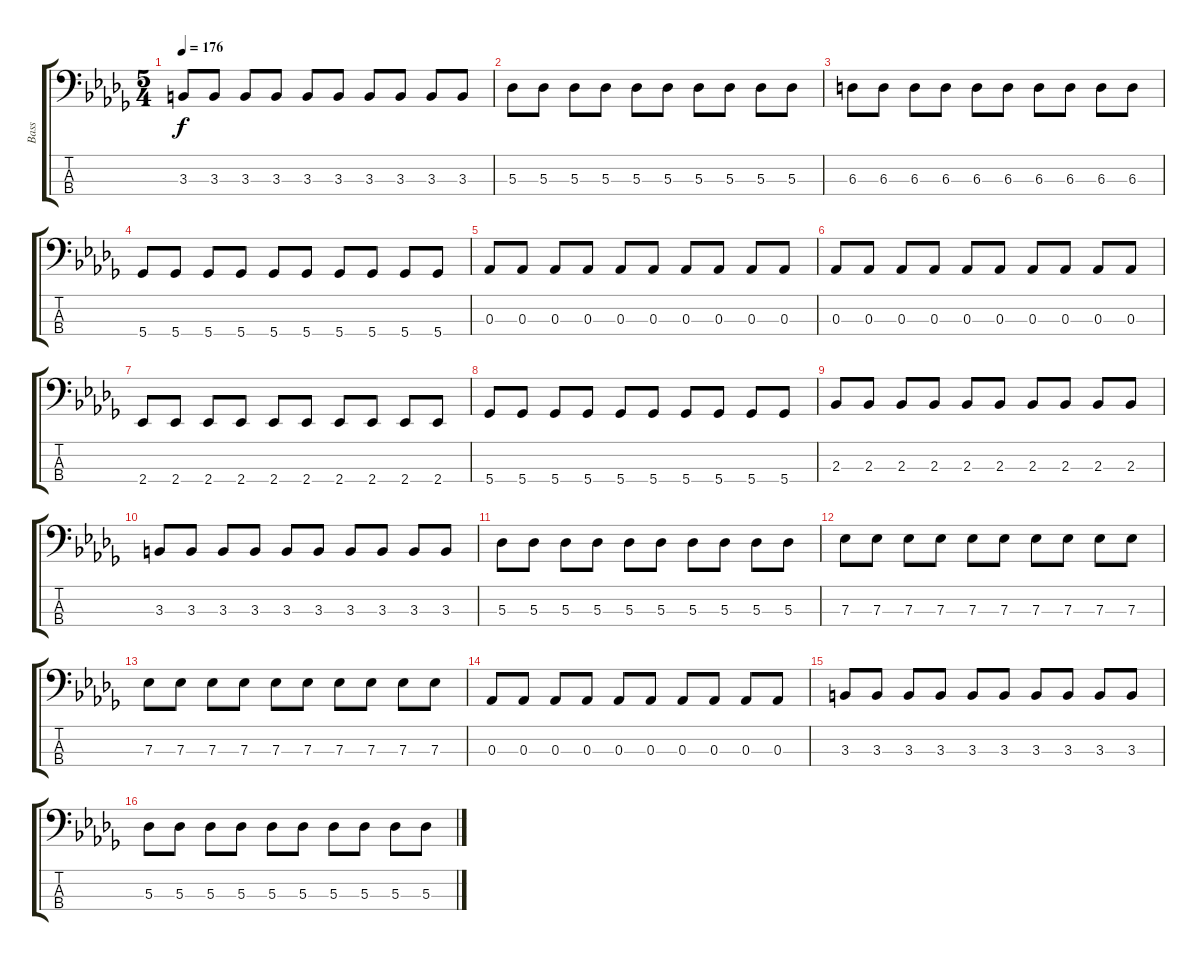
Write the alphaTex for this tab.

\track ("Bass" "Bass") {instrument electricbassfinger}
\staff {score tabs}
\tuning (Gb2 Db2 Ab1 Db1) {hide}
\ts (5 4)
\tempo 176
\clef f4
\ks db
3.3.8{dy f} 3.3.8 3.3.8 3.3.8 3.3.8 3.3.8 3.3.8 3.3.8 3.3.8 3.3.8 |
5.3.8 5.3.8 5.3.8 5.3.8 5.3.8 5.3.8 5.3.8 5.3.8 5.3.8 5.3.8 |
6.3.8 6.3.8 6.3.8 6.3.8 6.3.8 6.3.8 6.3.8 6.3.8 6.3.8 6.3.8 |
5.4.8 5.4.8 5.4.8 5.4.8 5.4.8 5.4.8 5.4.8 5.4.8 5.4.8 5.4.8 |
0.3.8 0.3.8 0.3.8 0.3.8 0.3.8 0.3.8 0.3.8 0.3.8 0.3.8 0.3.8 |
0.3.8 0.3.8 0.3.8 0.3.8 0.3.8 0.3.8 0.3.8 0.3.8 0.3.8 0.3.8 |
2.4.8 2.4.8 2.4.8 2.4.8 2.4.8 2.4.8 2.4.8 2.4.8 2.4.8 2.4.8 |
5.4.8 5.4.8 5.4.8 5.4.8 5.4.8 5.4.8 5.4.8 5.4.8 5.4.8 5.4.8 |
2.3.8 2.3.8 2.3.8 2.3.8 2.3.8 2.3.8 2.3.8 2.3.8 2.3.8 2.3.8 |
3.3.8 3.3.8 3.3.8 3.3.8 3.3.8 3.3.8 3.3.8 3.3.8 3.3.8 3.3.8 |
5.3.8 5.3.8 5.3.8 5.3.8 5.3.8 5.3.8 5.3.8 5.3.8 5.3.8 5.3.8 |
7.3.8 7.3.8 7.3.8 7.3.8 7.3.8 7.3.8 7.3.8 7.3.8 7.3.8 7.3.8 |
7.3.8 7.3.8 7.3.8 7.3.8 7.3.8 7.3.8 7.3.8 7.3.8 7.3.8 7.3.8 |
0.3.8 0.3.8 0.3.8 0.3.8 0.3.8 0.3.8 0.3.8 0.3.8 0.3.8 0.3.8 |
3.3.8 3.3.8 3.3.8 3.3.8 3.3.8 3.3.8 3.3.8 3.3.8 3.3.8 3.3.8 |
5.3.8 5.3.8 5.3.8 5.3.8 5.3.8 5.3.8 5.3.8 5.3.8 5.3.8 5.3.8
